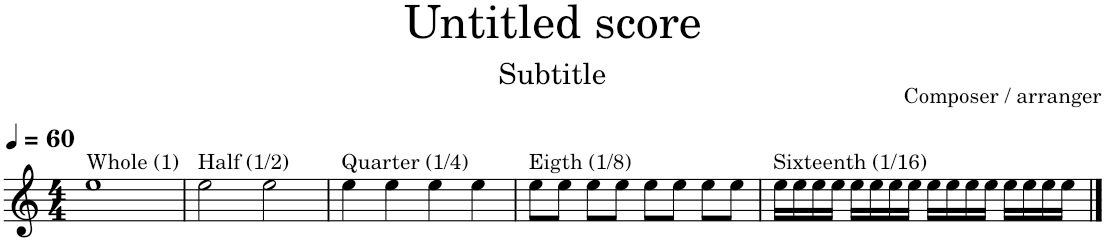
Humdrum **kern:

**kern
*part1
*staff1
*I"Classical Guitar
*I'Guit.
*clefG2
*k[]
*M4/4
*MM60
=1
!LO:TX:a:t=Whole (1)
1ee
=2
!LO:TX:a:t=Half (1/2)
2ee\
2ee\
=3
!LO:TX:a:t=Quarter (1/4)
4ee\
4ee\
4ee\
4ee\
=4
!LO:TX:a:t=Eigth (1/8)
8ee\L
8ee\J
8ee\L
8ee\J
8ee\L
8ee\J
8ee\L
8ee\J
=5
!LO:TX:a:t=Sixteenth (1/16)
16ee\LL
16ee\
16ee\
16ee\JJ
16ee\LL
16ee\
16ee\
16ee\JJ
16ee\LL
16ee\
16ee\
16ee\JJ
16ee\LL
16ee\
16ee\
16ee\JJ
==
*-
